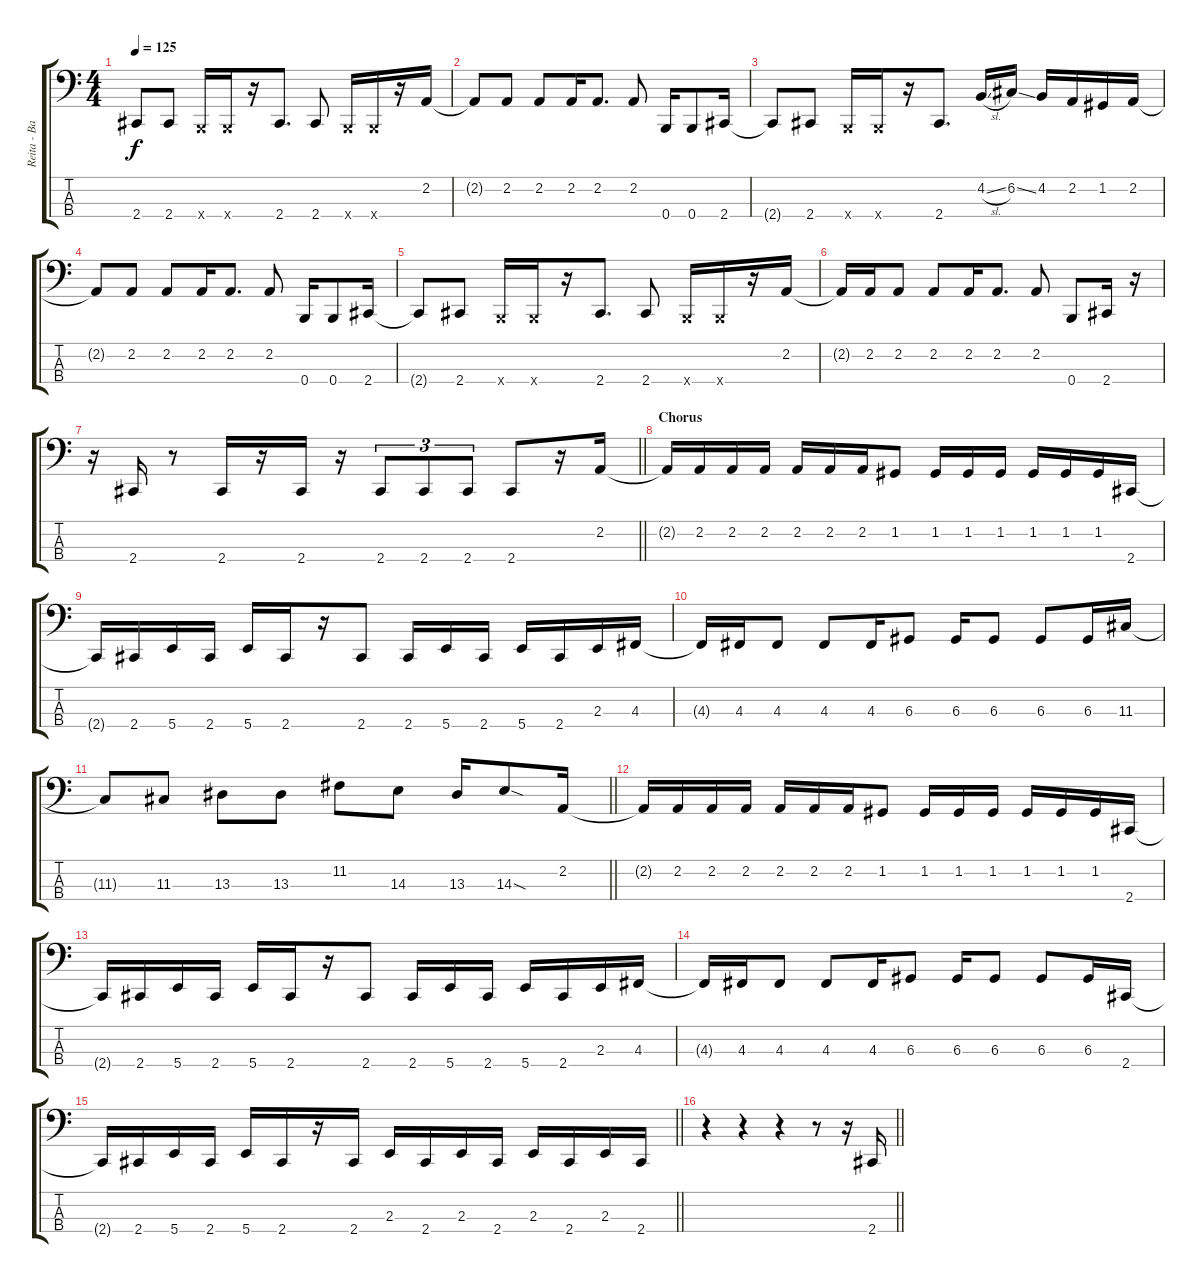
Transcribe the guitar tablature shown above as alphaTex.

\track ("Reita - Bass" "Reita - Ba") {instrument electricbasspick}
\staff {score tabs}
\tuning (C2 G1 D1 B0) {hide}
\ts (4 4)
\tempo 125
\clef f4
\ks c
2.4{t}.8{dy f} 2.4.8 0.4{x}.16 0.4{x}.16 r.16 2.4.8{d} 2.4.8 0.4{x}.16 0.4{x}.16 r.16 2.2.16 |
2.2{t}.8 2.2.8 2.2.8 2.2.16 2.2.8{d} 2.2.8 0.4.16 0.4.8 2.4.16 |
2.4{t}.8 2.4.8 0.4{x}.16 0.4{x}.16 r.16 2.4.8{d} 4.2{sl}.16 6.2{ss}.16 4.2.16 2.2.16 1.2.16 2.2.16 |
2.2{t}.8 2.2.8 2.2.8 2.2.16 2.2.8{d} 2.2.8 0.4.16 0.4.8 2.4.16 |
2.4{t}.8 2.4.8 0.4{x}.16 0.4{x}.16 r.16 2.4.8{d} 2.4.8 0.4{x}.16 0.4{x}.16 r.16 2.2.16 |
2.2{t}.16 2.2.16 2.2.8 2.2.8 2.2.16 2.2.8{d} 2.2.8 0.4.8 2.4.16 r.16 |
\barLineRight lightlight
r.16 2.4.16 r.8 2.4.16 r.16 2.4.16 r.16 2.4.8{tu (3 2)} 2.4.8{tu (3 2)} 2.4.8{tu (3 2)} 2.4.8 r.16 2.2.16 |
\section ("" "Chorus")
2.2{t}.16 2.2.16 2.2.16 2.2.16 2.2.16 2.2.16 2.2.16 1.2.8 1.2.16 1.2.16 1.2.16 1.2.16 1.2.16 1.2.16 2.4.16 |
2.4{t}.16 2.4.16 5.4.16 2.4.16 5.4.16 2.4.16 r.16 2.4.8 2.4.16 5.4.16 2.4.16 5.4.16 2.4.16 2.3.16 4.3.16 |
4.3{t}.16 4.3.16 4.3.8 4.3.8 4.3.16 6.3.8 6.3.16 6.3.8 6.3.8 6.3.16 11.3.16 |
\barLineRight lightlight
11.3{t}.8 11.3.8 13.3.8 13.3.8 11.2.8 14.3.8 13.3.16 14.3{sod}.8 2.2.16 |
2.2{t}.16 2.2.16 2.2.16 2.2.16 2.2.16 2.2.16 2.2.16 1.2.8 1.2.16 1.2.16 1.2.16 1.2.16 1.2.16 1.2.16 2.4.16 |
2.4{t}.16 2.4.16 5.4.16 2.4.16 5.4.16 2.4.16 r.16 2.4.8 2.4.16 5.4.16 2.4.16 5.4.16 2.4.16 2.3.16 4.3.16 |
4.3{t}.16 4.3.16 4.3.8 4.3.8 4.3.16 6.3.8 6.3.16 6.3.8 6.3.8 6.3.16 2.4.16 |
\barLineRight lightlight
2.4{t}.16 2.4.16 5.4.16 2.4.16 5.4.16 2.4.16 r.16 2.4.16 2.3.16 2.4.16 2.3.16 2.4.16 2.3.16 2.4.16 2.3.16 2.4.16 |
\barLineRight lightlight
r.4 r.4 r.4 r.8 r.16 2.4.16
